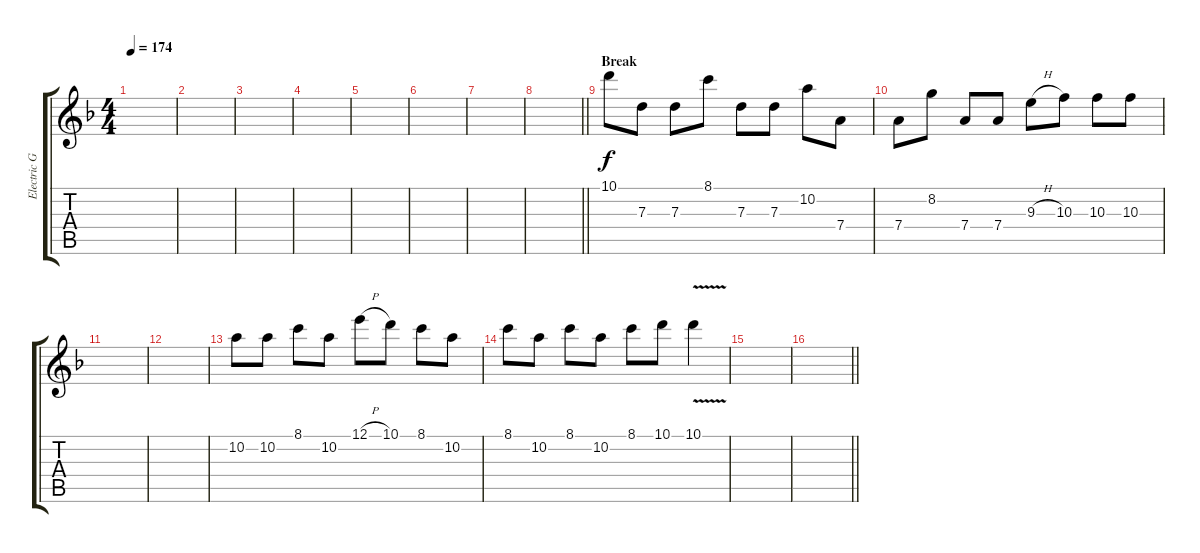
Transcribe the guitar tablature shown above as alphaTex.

\track ("Electric Guitar 3" "Electric G") {instrument overdrivenguitar}
\staff {score tabs}
\tuning (E4 B3 G3 D3 A2 D2) {hide}
\ts (4 4)
\tempo 174
\clef g2
\ks dminor
|
|
|
|
|
|
|
\barLineRight lightlight
|
\section ("" "Break")
10.1.8{volume 12 balance 0} 7.3.8 7.3.8 8.1.8 7.3.8 7.3.8 10.2.8 7.4.8 |
7.4.8 8.2.8 7.4.8 7.4.8 9.3{h}.8 10.3.8 10.3.8 10.3.8 |
|
|
10.2.8 10.2.8 8.1.8 10.2.8 12.1{h}.8 10.1.8 8.1.8 10.2.8 |
8.1.8 10.2.8 8.1.8 10.2.8 8.1.8 10.1.8 10.1{v}.4 |
|
\barLineRight lightlight
